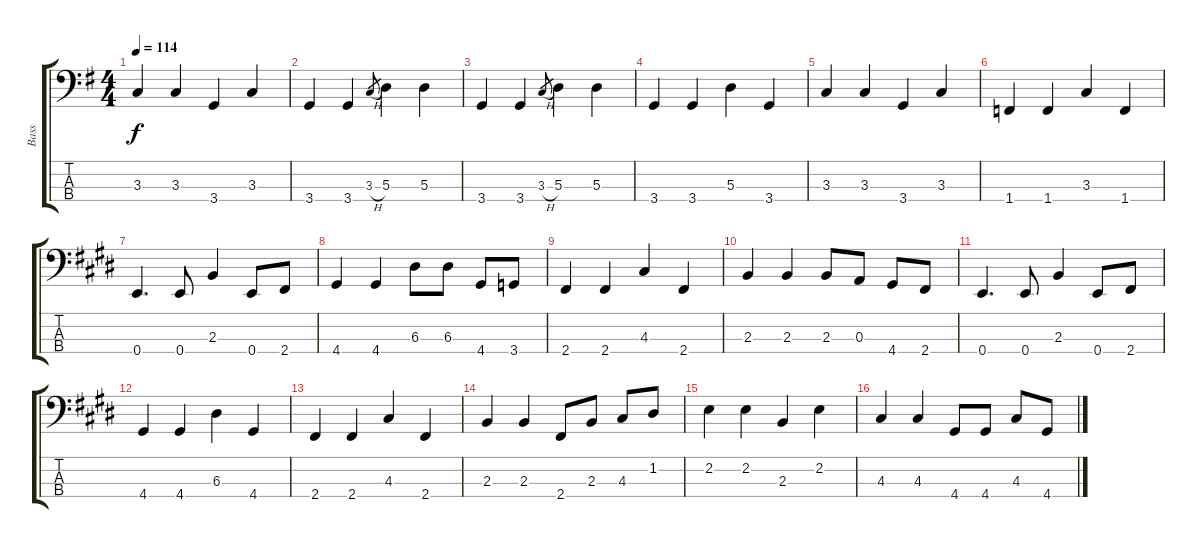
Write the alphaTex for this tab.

\track ("Bass" "Bass") {instrument electricbassfinger}
\staff {score tabs}
\tuning (G2 D2 A1 E1) {hide}
\ts (4 4)
\tempo 114
\clef f4
\ks g
3.3.4{dy f} 3.3.4 3.4.4 3.3.4 |
3.4.4 3.4.4 3.3{h}.8{gr} 5.3.4 5.3.4 |
3.4.4 3.4.4 3.3{h}.8{gr} 5.3.4 5.3.4 |
3.4.4 3.4.4 5.3.4 3.4.4 |
3.3.4 3.3.4 3.4.4 3.3.4 |
1.4.4 1.4.4 3.3.4 1.4.4 |
\ks e
0.4.4{d} 0.4.8 2.3.4 0.4.8 2.4.8 |
4.4.4 4.4.4 6.3.8 6.3.8 4.4.8 3.4.8 |
2.4.4 2.4.4 4.3.4 2.4.4 |
2.3.4 2.3.4 2.3.8 0.3.8 4.4.8 2.4.8 |
0.4.4{d} 0.4.8 2.3.4 0.4.8 2.4.8 |
4.4.4 4.4.4 6.3.4 4.4.4 |
2.4.4 2.4.4 4.3.4 2.4.4 |
2.3.4 2.3.4 2.4.8 2.3.8 4.3.8 1.2.8 |
2.2.4 2.2.4 2.3.4 2.2.4 |
4.3.4 4.3.4 4.4.8 4.4.8 4.3.8 4.4.8
